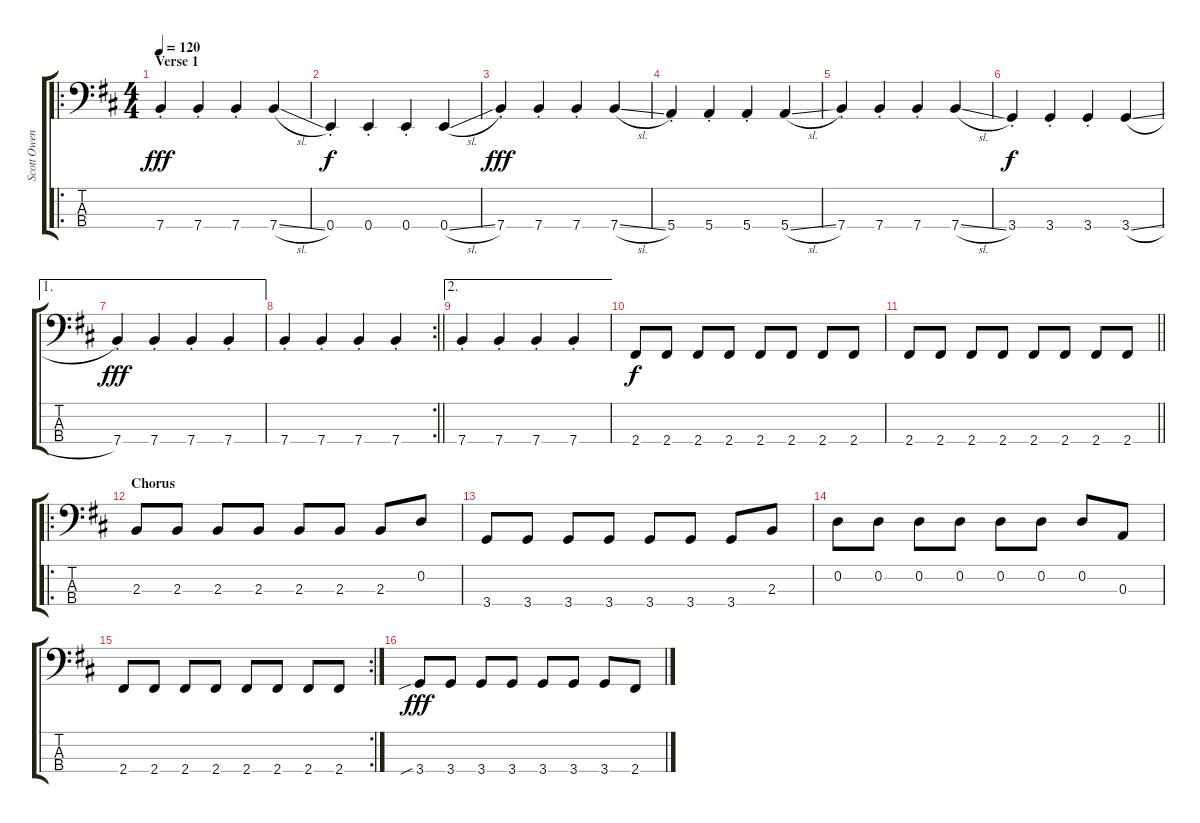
\track ("Scott Owen (Double Bass)" "Scott Owen") {instrument electricbassfinger}
\staff {score tabs}
\tuning (G2 D2 A1 E1) {hide}
\ro
\ts (4 4)
\section ("" "Verse 1")
\tempo 120
\clef f4
\ks bminor
7.4{st}.4{dy fff} 7.4{st}.4 7.4{st}.4 7.4{sl}.4 |
0.4{st}.4{dy f} 0.4{st}.4 0.4{st}.4 0.4{sl}.4 |
7.4{st}.4{dy fff} 7.4{st}.4 7.4{st}.4 7.4{sl}.4 |
5.4{st}.4 5.4{st}.4 5.4{st}.4 5.4{sl}.4 |
7.4{st}.4 7.4{st}.4 7.4{st}.4 7.4{sl}.4 |
3.4{st}.4{dy f} 3.4{st}.4 3.4{st}.4 3.4{sl}.4 |
\ae 1
7.4{st}.4{dy fff} 7.4{st}.4 7.4{st}.4 7.4{st}.4 |
\rc 2
\barLineRight lightlight
7.4{st}.4 7.4{st}.4 7.4{st}.4 7.4{st}.4 |
\ae 2
7.4{st}.4 7.4{st}.4 7.4{st}.4 7.4{st}.4 |
2.4.8{dy f} 2.4.8 2.4.8 2.4.8 2.4.8 2.4.8 2.4.8 2.4.8 |
\barLineRight lightlight
2.4.8 2.4.8 2.4.8 2.4.8 2.4.8 2.4.8 2.4.8 2.4.8 |
\ro
\section ("" "Chorus")
2.3.8 2.3.8 2.3.8 2.3.8 2.3.8 2.3.8 2.3.8 0.2.8 |
3.4.8 3.4.8 3.4.8 3.4.8 3.4.8 3.4.8 3.4.8 2.3.8 |
0.2.8 0.2.8 0.2.8 0.2.8 0.2.8 0.2.8 0.2.8 0.3.8 |
\rc 2
2.4.8 2.4.8 2.4.8 2.4.8 2.4.8 2.4.8 2.4.8 2.4.8 |
3.4{sib}.8{dy fff} 3.4.8 3.4.8 3.4.8 3.4.8 3.4.8 3.4.8 2.4.8
